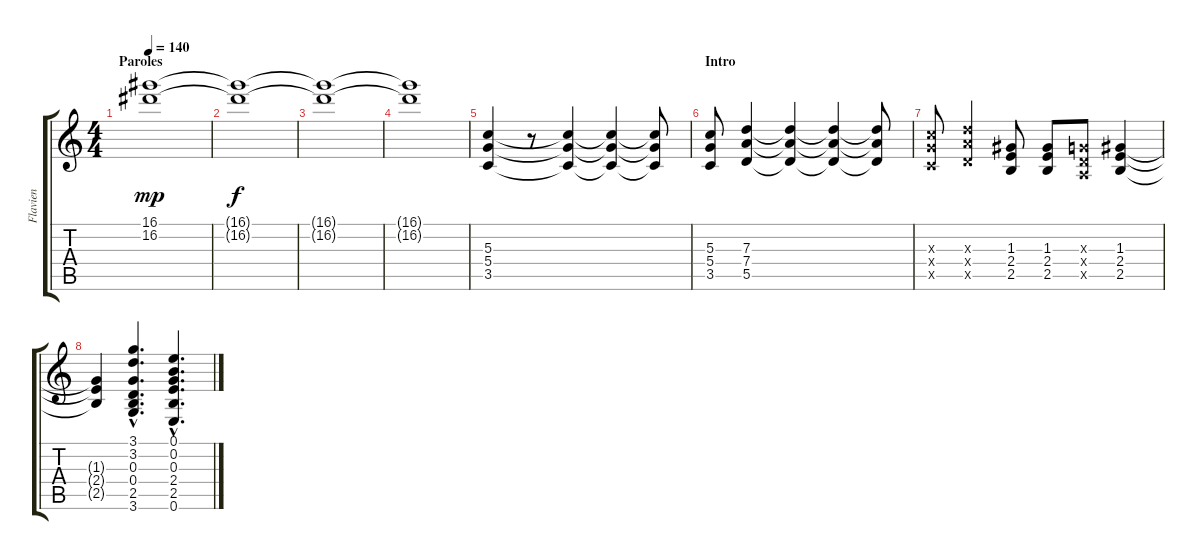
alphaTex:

\track ("Flavien" "Flavien") {instrument overdrivenguitar}
\staff {score tabs}
\tuning (E4 B3 G3 D3 A2 E2) {hide}
\ts (4 4)
\section ("" "Paroles")
\tempo 140
\clef g2
\ks c
(16.1 16.2).1{dy mp instrument overdrivenguitar} |
(16.1{t} 16.2{t}).1{dy f} |
(16.1{t} 16.2{t}).1 |
(16.1{t} 16.2{t}).1 |
(5.3 5.4 3.5).4 r.8 (5.3{t} 5.4{t} 3.5{t}).4 (5.3{t} 5.4{t} 3.5{t}).4 (5.3{t} 5.4{t} 3.5{t}).8 |
\section ("" "Intro")
(5.3 5.4 3.5).8 (7.3 7.4 5.5).4 (7.3{t} 7.4{t} 5.5{t}).4 (7.3{t} 7.4{t} 5.5{t}).4 (7.3{t} 7.4{t} 5.5{t}).8 |
(5.3{x} 5.4{x} 3.5{x}).8 (7.3{x} 7.4{x} 5.5{x}).4 (1.3 2.4 2.5).8 (1.3 2.4 2.5).8 (0.3{x} 0.4{x} 0.5{x}).8 (1.3 2.4 2.5).4 |
(1.3{t} 2.4{t} 2.5{t}).4 (3.1{hac} 3.2{hac} 0.3{hac} 0.4{hac} 2.5{hac} 3.6{hac}).4{d} (0.1{hac} 0.2{hac} 0.3{hac} 2.4{hac} 2.5{hac} 0.6{hac}).4{d}
